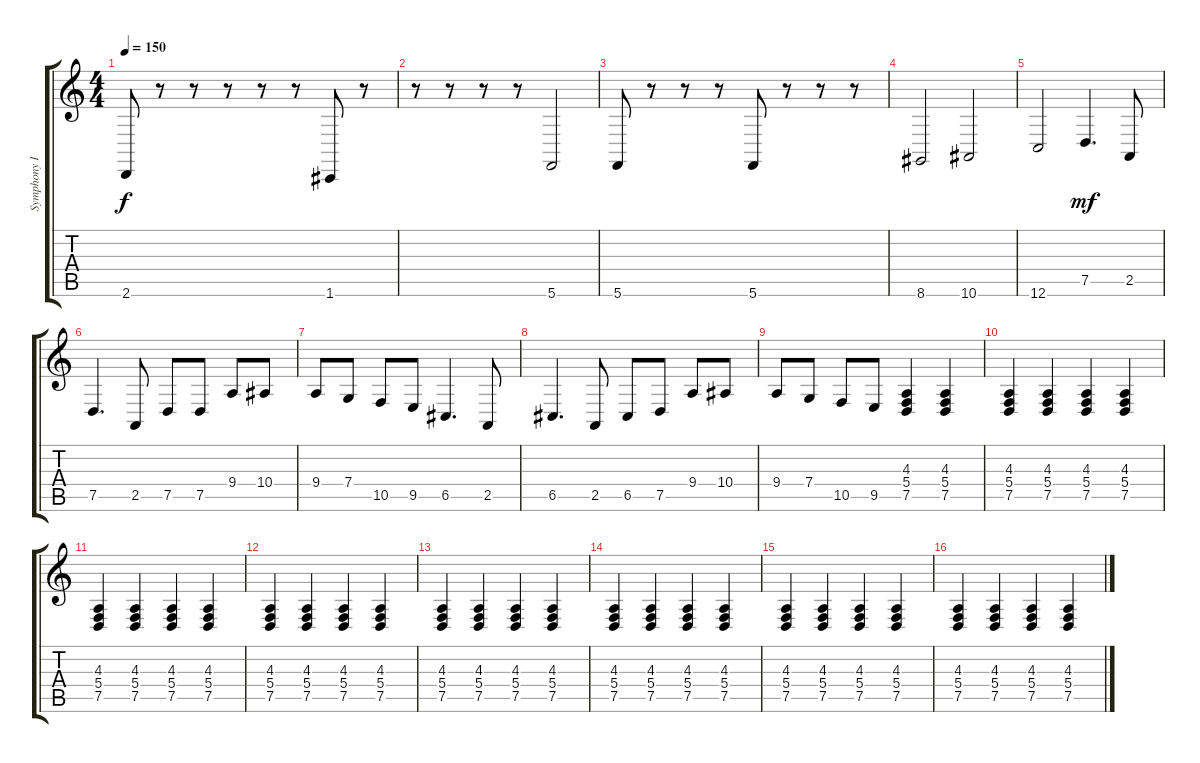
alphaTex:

\track ("Symphony II" "Symphony I") {instrument tuba}
\staff {score tabs}
\tuning (D4 A3 F3 C3 G2 C2) {hide}
\ts (4 4)
\tempo 150
\clef g2
\ks c
2.6.8{dy f} r.8 r.8 r.8 r.8 r.8 1.6.8 r.8 |
r.8 r.8 r.8 r.8 5.6.2 |
5.6.8 r.8 r.8 r.8 5.6.8 r.8 r.8 r.8 |
8.6.2{volume 16} 10.6.2 |
12.6.2 7.5.4{d dy mf volume 16 instrument stringensemble1} 2.5.8 |
7.5.4{d} 2.5.8 7.5.8 7.5.8 9.4.8 10.4.8 |
9.4.8 7.4.8 10.5.8 9.5.8 6.5.4{d} 2.5.8 |
6.5.4{d} 2.5.8 6.5.8 7.5.8 9.4.8 10.4.8 |
9.4.8 7.4.8 10.5.8 9.5.8 (4.3 5.4 7.5).4{volume 10 instrument pizzicatostrings} (4.3 5.4 7.5).4 |
(4.3 5.4 7.5).4 (4.3 5.4 7.5).4 (4.3 5.4 7.5).4 (4.3 5.4 7.5).4 |
(4.3 5.4 7.5).4 (4.3 5.4 7.5).4 (4.3 5.4 7.5).4 (4.3 5.4 7.5).4 |
(4.3 5.4 7.5).4 (4.3 5.4 7.5).4 (4.3 5.4 7.5).4 (4.3 5.4 7.5).4 |
(4.3 5.4 7.5).4 (4.3 5.4 7.5).4 (4.3 5.4 7.5).4 (4.3 5.4 7.5).4 |
(4.3 5.4 7.5).4 (4.3 5.4 7.5).4 (4.3 5.4 7.5).4 (4.3 5.4 7.5).4 |
(4.3 5.4 7.5).4 (4.3 5.4 7.5).4 (4.3 5.4 7.5).4 (4.3 5.4 7.5).4 |
(4.3 5.4 7.5).4 (4.3 5.4 7.5).4 (4.3 5.4 7.5).4 (4.3 5.4 7.5).4
